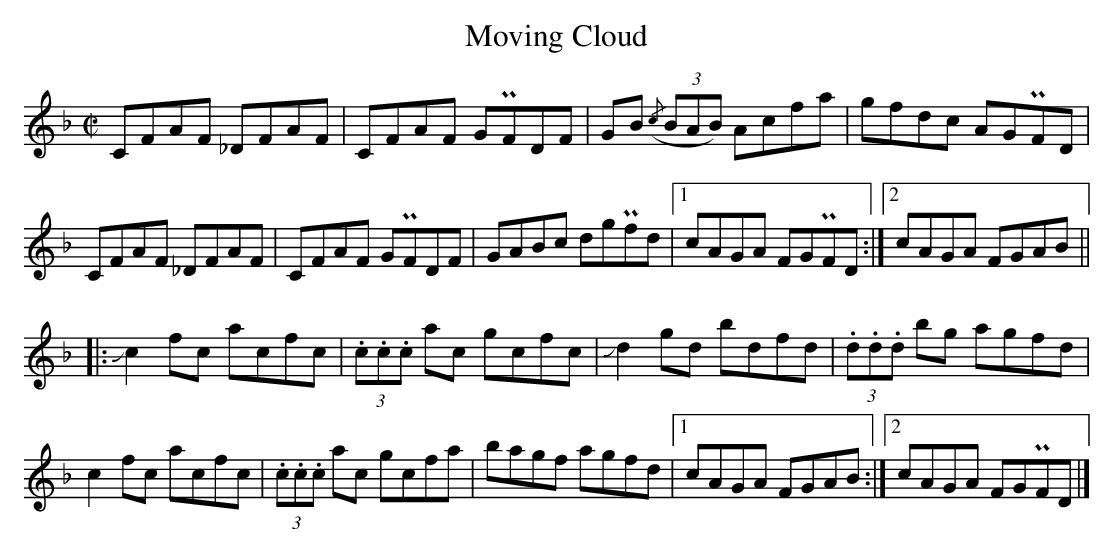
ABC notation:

X:1
U: ~ = !turn!
T:Moving Cloud
L:1/8
M:C|
K:Dm
CFAF _DFAF | CFAF GPFDF | GB ((3{/c}BAB) Acfa | gfdc AGPFD |
CFAF _DFAF | CFAF GPFDF | GABc dgPfd | [1 cAGA FGPFD :|] [2 cAGA FGAB ||
|: Jc2 fc acfc | (3.c.c.c ac gcfc | Jd2 gd bdfd | (3.d.d.d bg agfd |
c2 fc acfc | (3.c.c.c ac gcfa | bagf agfd | [1 cAGA FGAB :|] [2 cAGA FGPFD |]
